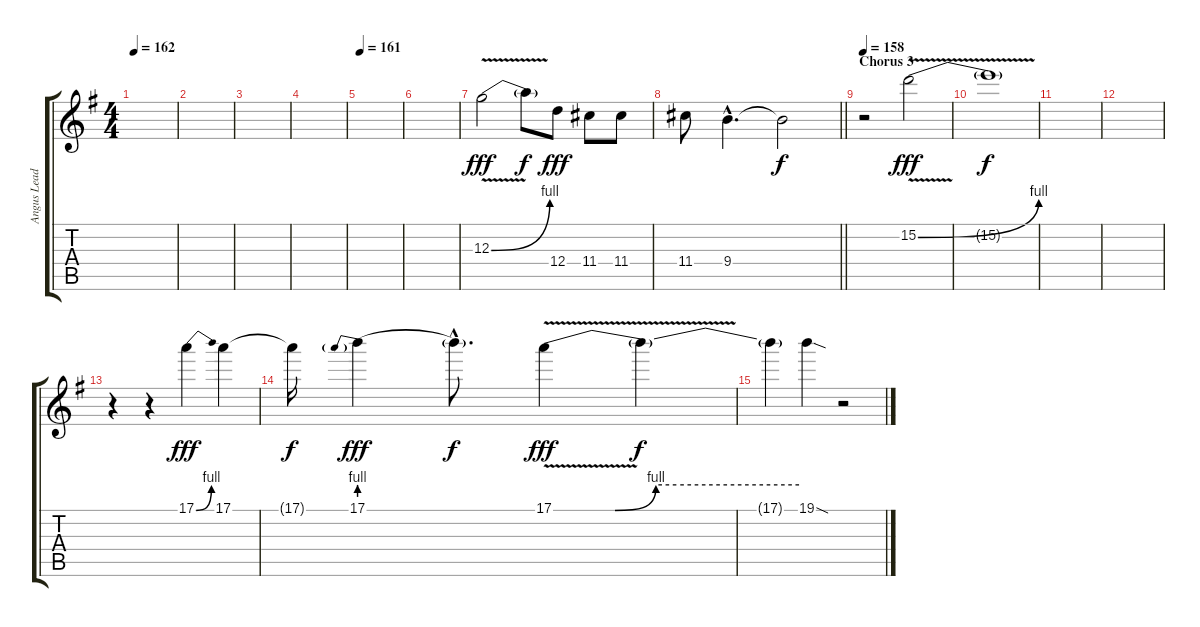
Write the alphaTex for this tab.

\track ("Angus Lead" "Angus Lead") {instrument distortionguitar}
\staff {score tabs}
\tuning (E4 B3 G3 D3 A2 E2) {hide}
\ts (4 4)
\tempo 162
\clef g2
\ks g
|
|
|
|
\tempo 161
|
|
12.3{be (bend 0 0 60 4) v}.2{dy fff} 12.3{t}.8{dy f} 12.4.8{dy fff} 11.4.8 11.4.8 |
\barLineRight lightlight
11.4.8 9.4{hac}.4{d} 9.4{t}.2{dy f} |
\section ("" "Chorus 3")
\tempo 158
r.2 15.2{be (bend 0 0 60 4) v}.2{dy fff} |
15.2{t}.1{dy f} |
|
|
r.4 r.4 17.1{be (bend 0 0 60 4)}.4{dy fff} 17.1.4 |
17.1{t}.16{dy f} 17.1{be (prebend 0 4 60 4)}.4{dy fff} 17.1{hac t}.8{d dy f} 17.1{be (custom 0 0 5 0 15 0 25 4 30 4 60 4) v}.4{dy fff} 17.1{t}.4{dy f} |
17.1{t}.4 19.1{sod}.4 r.2
